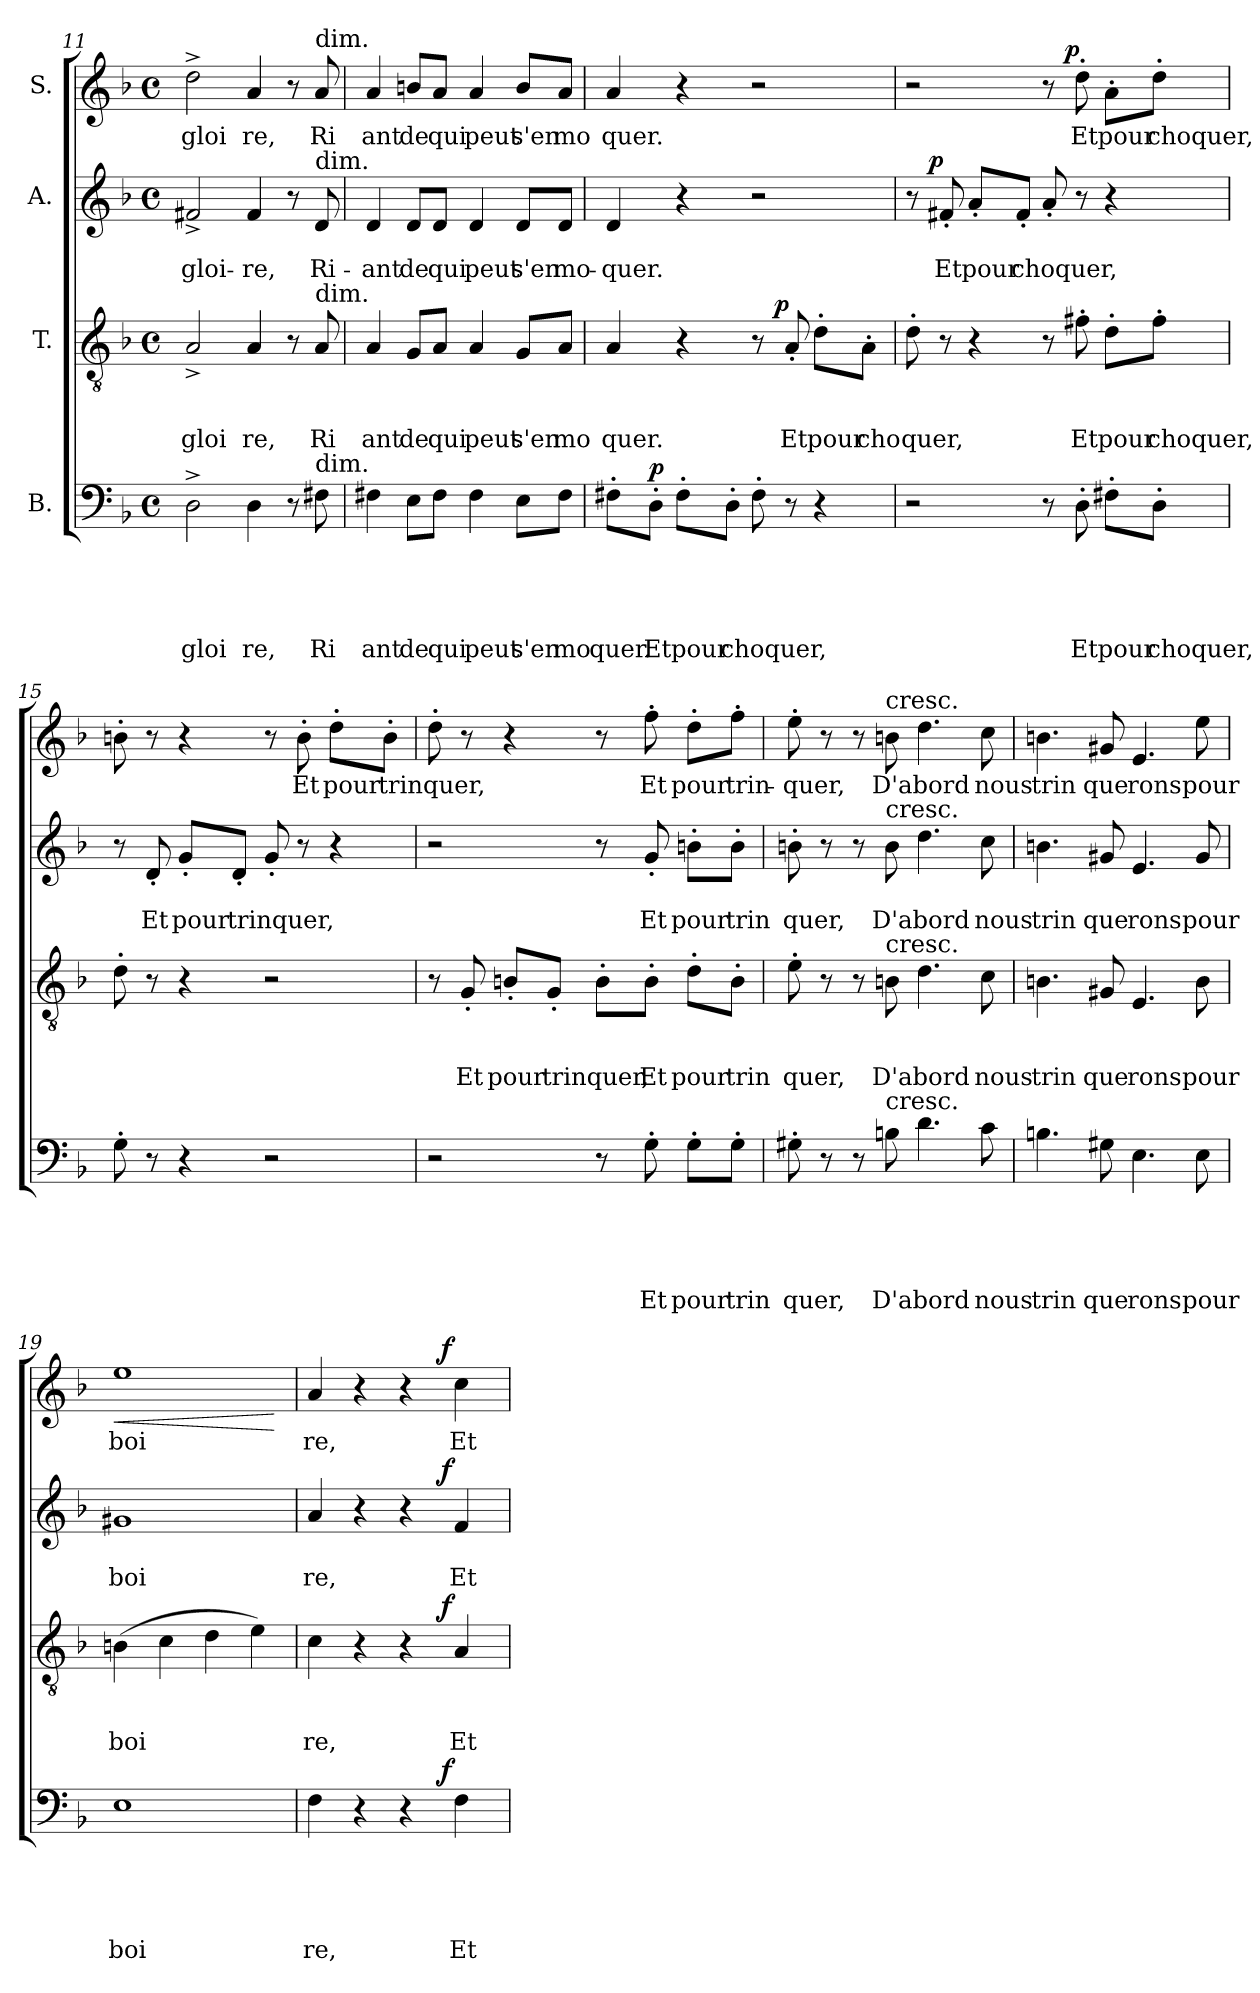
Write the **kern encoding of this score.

**kern	**text	**text	**text	**text	**text	**dynam	**kern	**text	**text	**text	**dynam	**kern	**text	**text	**dynam	**kern	**text	**dynam
*part4	*part4	*part4	*part4	*part4	*part4	*part4	*part3	*part3	*part3	*part3	*part3	*part2	*part2	*part2	*part2	*part1	*part1	*part1
*staff4	*staff4	*staff4	*staff4	*staff4	*staff4	*staff4	*staff3	*staff3	*staff3	*staff3	*staff3	*staff2	*staff2	*staff2	*staff2	*staff1	*staff1	*staff1
*I"B.	*	*	*	*	*	*	*I"T.	*	*	*	*	*I"A.	*	*	*	*I"S.	*	*
*clefF4	*	*	*	*	*	*	*clefGv2	*	*	*	*	*clefG2	*	*	*	*clefG2	*	*
*k[b-]	*	*	*	*	*	*	*k[b-]	*	*	*	*	*k[b-]	*	*	*	*k[b-]	*	*
*F:	*	*	*	*	*	*	*F:	*	*	*	*	*F:	*	*	*	*F:	*	*
*M4/4	*	*	*	*	*	*	*M4/4	*	*	*	*	*M4/4	*	*	*	*M4/4	*	*
*met(c)	*	*	*	*	*	*	*met(c)	*	*	*	*	*met(c)	*	*	*	*met(c)	*	*
=11	=11	=11	=11	=11	=11	=11	=11	=11	=11	=11	=11	=11	=11	=11	=11	=11	=11	=11
!	!	!	!	!	!LO:LY:b	!	!	!	!	!LO:LY:b	!	!	!	!LO:LY:b	!	!	!LO:LY:b	!
2D^>\	.	.	.	.	gloi	.	2A^</	.	.	gloi	.	2f#X^</	.	gloi-	.	2dd^>\	gloi	.
!	!	!	!	!	!LO:LY:b	!	!	!	!	!LO:LY:b	!	!	!	!LO:LY:b	!	!	!LO:LY:b	!
4D\	.	.	.	.	re,	.	4A/	.	.	re,	.	4f#/	.	-re,	.	4a/	re,	.
8r	.	.	.	.	.	.	8r	.	.	.	.	8r	.	.	.	8r	.	.
!	!	!	!	!	!	!	!	!	!	!	!	!	!	!	!	!LO:TX:a:t=dim.	!	!
!	!	!	!	!	!	!	!	!	!	!	!	!LO:TX:a:t=dim.	!	!	!	!	!	!
!	!	!	!	!	!	!	!LO:TX:a:t=dim.	!	!	!	!	!	!	!	!	!	!	!
!LO:TX:a:t=dim.	!	!	!	!	!	!	!	!	!	!	!	!	!	!	!	!	!	!
!	!	!	!	!	!LO:LY:b	!	!	!	!	!LO:LY:b	!	!	!	!LO:LY:b	!	!	!LO:LY:b	!
8F#X\	.	.	.	.	Ri	.	8A/	.	.	Ri	.	8d/	.	Ri-	.	8a/	Ri	.
=12	=12	=12	=12	=12	=12	=12	=12	=12	=12	=12	=12	=12	=12	=12	=12	=12	=12	=12
!	!	!	!	!	!LO:LY:b	!	!	!	!	!LO:LY:b	!	!	!	!LO:LY:b	!	!	!LO:LY:b	!
4F#X\	.	.	.	.	ant	.	4A/	.	.	ant	.	4d/	.	-ant	.	4a/	ant	.
!	!	!	!	!	!LO:LY:b	!	!	!	!	!LO:LY:b	!	!	!	!LO:LY:b	!	!	!LO:LY:b	!
8E\L	.	.	.	.	de	.	8G/L	.	.	de	.	8d/L	.	de	.	8bn/L	de	.
!	!	!	!	!	!LO:LY:b	!	!	!	!	!LO:LY:b	!	!	!	!LO:LY:b	!	!	!LO:LY:b	!
8F#\J	.	.	.	.	qui	.	8A/J	.	.	qui	.	8d/J	.	qui	.	8a/J	qui	.
!	!	!	!	!	!LO:LY:b	!	!	!	!	!LO:LY:b	!	!	!	!LO:LY:b	!	!	!LO:LY:b	!
4F#\	.	.	.	.	peut	.	4A/	.	.	peut	.	4d/	.	peut	.	4a/	peut	.
!	!	!	!	!	!LO:LY:b	!	!	!	!	!LO:LY:b	!	!	!	!LO:LY:b	!	!	!LO:LY:b	!
8E\L	.	.	.	.	s'en	.	8G/L	.	.	s'en	.	8d/L	.	s'en	.	8b/L	s'en	.
!	!	!	!	!	!LO:LY:b	!	!	!	!	!LO:LY:b	!	!	!	!LO:LY:b	!	!	!LO:LY:b	!
8F#\J	.	.	.	.	mo	.	8A/J	.	.	mo	.	8d/J	.	mo-	.	8a/J	mo	.
=13	=13	=13	=13	=13	=13	=13	=13	=13	=13	=13	=13	=13	=13	=13	=13	=13	=13	=13
!	!	!	!	!	!LO:LY:b	!	!	!	!	!LO:LY:b	!	!	!	!LO:LY:b	!	!	!LO:LY:b	!
*	*	*	*	*	*	*	*^	*	*	*	*	*	*	*	*	*	*	*
8F#X'>\L	.	.	.	.	quer.	.	4A/	2ryy	.	.	quer.	.	4d/	.	-quer.	.	4a/	quer.	.
!	!	!	!	!	!LO:LY:b	!LO:DY:a	!	!	!	!	!	!	!	!	!	!	!	!	!
8D'>\J	.	.	.	.	Et	p	.	.	.	.	.	.	.	.	.	.	.	.	.
!	!	!	!	!	!LO:LY:b	!	!	!	!	!	!	!	!	!	!	!	!	!	!
8F#'>\L	.	.	.	.	pour	.	4r	.	.	.	.	.	4r	.	.	.	4r	.	.
!	!	!	!	!	!LO:LY:b	!	!	!	!	!	!	!	!	!	!	!	!	!	!
8D'>\J	.	.	.	.	choquer,	.	.	.	.	.	.	.	.	.	.	.	.	.	.
8F#'>\	.	.	.	.	.	.	8r	16.ryy	.	.	.	.	2r	.	.	.	2r	.	.
!	!	!	!	!	!	!	!	!	!	!	!	!LO:DY:a	!	!	!	!	!	!	!
.	.	.	.	.	.	.	.	4ryy	.	.	.	p	.	.	.	.	.	.	.
!	!	!	!	!	!	!	!	!	!	!	!LO:LY:b	!	!	!	!	!	!	!	!
8r	.	.	.	.	.	.	8A'</	.	.	.	Et	.	.	.	.	.	.	.	.
!	!	!	!	!	!	!	!	!	!	!	!LO:LY:b	!	!	!	!	!	!	!	!
4r	.	.	.	.	.	.	8d'>\L	.	.	.	pour	.	.	.	.	.	.	.	.
.	.	.	.	.	.	.	.	8ryy	.	.	.	.	.	.	.	.	.	.	.
!	!	!	!	!	!	!	!	!	!	!	!LO:LY:b	!	!	!	!	!	!	!	!
.	.	.	.	.	.	.	8A'<\J	.	.	.	cho	.	.	.	.	.	.	.	.
.	.	.	.	.	.	.	.	32ryy	.	.	.	.	.	.	.	.	.	.	.
!!LO:LB:g=z
=14	=14	=14	=14	=14	=14	=14	=14	=14	=14	=14	=14	=14	=14	=14	=14	=14	=14	=14	=14
!	!	!	!	!	!	!	!	!	!	!	!LO:LY:b	!	!	!	!	!	!	!	!
*	*	*	*	*	*	*	*v	*v	*	*	*	*	*^	*	*	*	*^	*	*
2r	.	.	.	.	.	.	8d'>\	.	.	quer,	.	8r	16.ryy	.	.	.	2r	2ryy	.	.
!	!	!	!	!	!	!	!	!	!	!	!	!	!	!	!	!LO:DY:a	!	!	!	!
.	.	.	.	.	.	.	.	.	.	.	.	.	2ryy	.	.	p	.	.	.	.
!	!	!	!	!	!	!	!	!	!	!	!	!	!	!	!LO:LY:b	!	!	!	!	!
.	.	.	.	.	.	.	8r	.	.	.	.	8f#X'</	.	.	Et	.	.	.	.	.
!	!	!	!	!	!	!	!	!	!	!	!	!	!	!	!LO:LY:b	!	!	!	!	!
.	.	.	.	.	.	.	4r	.	.	.	.	8a'</L	.	.	pour	.	.	.	.	.
!	!	!	!	!	!	!	!	!	!	!	!	!	!	!	!LO:LY:b	!	!	!	!	!
.	.	.	.	.	.	.	.	.	.	.	.	8f#'</J	.	.	choquer,	.	.	.	.	.
8r	.	.	.	.	.	.	8r	.	.	.	.	8a'</	.	.	.	.	8r	16.ryy	.	.
!	!	!	!	!	!	!	!	!	!	!	!	!	!	!	!	!	!	!	!	!LO:DY:a
.	.	.	.	.	.	.	.	.	.	.	.	.	4ryy	.	.	.	.	4ryy	.	p
!	!	!	!	!	!LO:LY:b	!	!	!	!	!LO:LY:b	!	!	!	!	!	!	!	!	!LO:LY:b	!
8D'>\	.	.	.	.	Et	.	8f#X'>\	.	.	Et	.	8r	.	.	.	.	8dd'>\	.	Et	.
!	!	!	!	!	!LO:LY:b	!	!	!	!	!LO:LY:b	!	!	!	!	!	!	!	!	!LO:LY:b	!
8F#X'>\L	.	.	.	.	pour	.	8d'>\L	.	.	pour	.	4r	.	.	.	.	8a'<\L	.	pour	.
.	.	.	.	.	.	.	.	.	.	.	.	.	8ryy	.	.	.	.	8ryy	.	.
!	!	!	!	!	!LO:LY:b	!	!	!	!	!LO:LY:b	!	!	!	!	!	!	!	!	!LO:LY:b	!
8D'>\J	.	.	.	.	choquer,	.	8f#'>\J	.	.	choquer,	.	.	.	.	.	.	8dd'>\J	.	choquer,	.
.	.	.	.	.	.	.	.	.	.	.	.	.	32ryy	.	.	.	.	32ryy	.	.
*	*	*	*	*	*	*	*	*	*	*	*	*v	*v	*	*	*	*	*	*	*
*	*	*	*	*	*	*	*	*	*	*	*	*	*	*	*	*v	*v	*	*
=15	=15	=15	=15	=15	=15	=15	=15	=15	=15	=15	=15	=15	=15	=15	=15	=15	=15	=15
8G'>\	.	.	.	.	.	.	8d'>\	.	.	.	.	8r	.	.	.	8bn'>\	.	.
!	!	!	!	!	!	!	!	!	!	!	!	!	!	!LO:LY:b	!	!	!	!
8r	.	.	.	.	.	.	8r	.	.	.	.	8d'</	.	Et	.	8r	.	.
!	!	!	!	!	!	!	!	!	!	!	!	!	!	!LO:LY:b	!	!	!	!
4r	.	.	.	.	.	.	4r	.	.	.	.	8g'</L	.	pour	.	4r	.	.
!	!	!	!	!	!	!	!	!	!	!	!	!	!	!LO:LY:b	!	!	!	!
.	.	.	.	.	.	.	.	.	.	.	.	8d'</J	.	trinquer,	.	.	.	.
2r	.	.	.	.	.	.	2r	.	.	.	.	8g'</	.	.	.	8r	.	.
!	!	!	!	!	!	!	!	!	!	!	!	!	!	!	!	!	!LO:LY:b	!
.	.	.	.	.	.	.	.	.	.	.	.	8r	.	.	.	8b'>\	Et	.
!	!	!	!	!	!	!	!	!	!	!	!	!	!	!	!	!	!LO:LY:b	!
.	.	.	.	.	.	.	.	.	.	.	.	4r	.	.	.	8dd'>\L	pour	.
!	!	!	!	!	!	!	!	!	!	!	!	!	!	!	!	!	!LO:LY:b	!
.	.	.	.	.	.	.	.	.	.	.	.	.	.	.	.	8b'>\J	trinquer,	.
=16	=16	=16	=16	=16	=16	=16	=16	=16	=16	=16	=16	=16	=16	=16	=16	=16	=16	=16
2r	.	.	.	.	.	.	8r	.	.	.	.	2r	.	.	.	8dd'>\	.	.
!	!	!	!	!	!	!	!	!	!	!LO:LY:b	!	!	!	!	!	!	!	!
.	.	.	.	.	.	.	8G'</	.	.	Et	.	.	.	.	.	8r	.	.
!	!	!	!	!	!	!	!	!	!	!LO:LY:b	!	!	!	!	!	!	!	!
.	.	.	.	.	.	.	8Bn'>/L	.	.	pour	.	.	.	.	.	4r	.	.
!	!	!	!	!	!	!	!	!	!	!LO:LY:b	!	!	!	!	!	!	!	!
.	.	.	.	.	.	.	8G'</J	.	.	trinquer,	.	.	.	.	.	.	.	.
8r	.	.	.	.	.	.	8B'>\L	.	.	.	.	8r	.	.	.	8r	.	.
!	!	!	!	!	!LO:LY:b	!	!	!	!	!LO:LY:b	!	!	!	!LO:LY:b	!	!	!LO:LY:b	!
8G'>\	.	.	.	.	Et	.	8B'>\J	.	.	Et	.	8g'</	.	Et	.	8ff'>\	Et	.
!	!	!	!	!	!LO:LY:b	!	!	!	!	!LO:LY:b	!	!	!	!LO:LY:b	!	!	!LO:LY:b	!
8G'>\L	.	.	.	.	pour	.	8d'>\L	.	.	pour	.	8bn'>\L	.	pour	.	8dd'>\L	pour	.
!	!	!	!	!	!LO:LY:b	!	!	!	!	!LO:LY:b	!	!	!	!LO:LY:b	!	!	!LO:LY:b	!
8G'>\J	.	.	.	.	trin	.	8B'>\J	.	.	trin	.	8b'>\J	.	trin	.	8ff'>\J	trin-	.
!!LO:LB:g=z
=17	=17	=17	=17	=17	=17	=17	=17	=17	=17	=17	=17	=17	=17	=17	=17	=17	=17	=17
!	!	!	!	!	!LO:LY:b	!	!	!	!	!LO:LY:b	!	!	!	!LO:LY:b	!	!	!LO:LY:b	!
8G#X'>\	.	.	.	.	quer,	.	8e'>\	.	.	quer,	.	8bn'>\	.	quer,	.	8ee'>\	-quer,	.
8r	.	.	.	.	.	.	8r	.	.	.	.	8r	.	.	.	8r	.	.
8r	.	.	.	.	.	.	8r	.	.	.	.	8r	.	.	.	8r	.	.
!	!	!	!	!	!	!	!	!	!	!	!	!	!	!	!	!LO:TX:a:t=cresc.	!	!
!	!	!	!	!	!	!	!	!	!	!	!	!LO:TX:a:t=cresc.	!	!	!	!	!	!
!	!	!	!	!	!	!	!LO:TX:a:t=cresc.	!	!	!	!	!	!	!	!	!	!	!
!LO:TX:a:t=cresc.	!	!	!	!	!	!	!	!	!	!	!	!	!	!	!	!	!	!
!	!	!	!	!	!LO:LY:b	!	!	!	!	!LO:LY:b	!	!	!	!LO:LY:b	!	!	!LO:LY:b	!
8Bn\	.	.	.	.	D'a	.	8Bn\	.	.	D'a	.	8b\	.	D'a	.	8bn\	D'a	.
!	!	!	!	!	!LO:LY:b	!	!	!	!	!LO:LY:b	!	!	!	!LO:LY:b	!	!	!LO:LY:b	!
4.d\	.	.	.	.	bord	.	4.d\	.	.	bord	.	4.dd\	.	bord	.	4.dd\	bord	.
!	!	!	!	!	!LO:LY:b	!	!	!	!	!LO:LY:b	!	!	!	!LO:LY:b	!	!	!LO:LY:b	!
8c\	.	.	.	.	nous	.	8c\	.	.	nous	.	8cc\	.	nous	.	8cc\	nous	.
=18	=18	=18	=18	=18	=18	=18	=18	=18	=18	=18	=18	=18	=18	=18	=18	=18	=18	=18
!	!	!	!	!	!LO:LY:b	!	!	!	!	!LO:LY:b	!	!	!	!LO:LY:b	!	!	!LO:LY:b	!
4.Bn\	.	.	.	.	trin	.	4.Bn\	.	.	trin	.	4.bn\	.	trin	.	4.bn\	trin	.
!	!	!	!	!	!LO:LY:b	!	!	!	!	!LO:LY:b	!	!	!	!LO:LY:b	!	!	!LO:LY:b	!
8G#X\	.	.	.	.	que	.	8G#X/	.	.	que	.	8g#X/	.	que	.	8g#X/	que	.
!	!	!	!	!	!LO:LY:b	!	!	!	!	!LO:LY:b	!	!	!	!LO:LY:b	!	!	!LO:LY:b	!
4.E\	.	.	.	.	rons	.	4.E/	.	.	rons	.	4.e/	.	rons	.	4.e/	rons	.
!	!	!	!	!	!LO:LY:b	!	!	!	!	!LO:LY:b	!	!	!	!LO:LY:b	!	!	!LO:LY:b	!
8E\	.	.	.	.	pour	.	8B\	.	.	pour	.	8g#/	.	pour	.	8ee\	pour	.
=19	=19	=19	=19	=19	=19	=19	=19	=19	=19	=19	=19	=19	=19	=19	=19	=19	=19	=19
!	!	!	!	!	!LO:LY:b	!	!	!	!	!LO:LY:b	!	!	!	!LO:LY:b	!	!	!LO:LY:b	!LO:HP:b
1E	.	.	.	.	boi	.	(>4Bn\	.	.	boi	.	1g#X	.	boi	.	1ee	boi	<
.	.	.	.	.	.	.	4c\	.	.	.	.	.	.	.	.	.	.	.
.	.	.	.	.	.	.	4d\	.	.	.	.	.	.	.	.	.	.	.
.	.	.	.	.	.	.	4e\)	.	.	.	.	.	.	.	.	.	.	.
.	.	.	.	.	.	.	.	.	.	.	.	.	.	.	.	.	.	[
=20	=20	=20	=20	=20	=20	=20	=20	=20	=20	=20	=20	=20	=20	=20	=20	=20	=20	=20
!	!	!	!	!	!LO:LY:b	!	!	!	!	!LO:LY:b	!	!	!	!LO:LY:b	!	!	!LO:LY:b	!
*^	*	*	*	*	*	*	*^	*	*	*	*	*^	*	*	*	*^	*	*
4F\	2ryy	.	.	.	.	re,	.	4c\	2ryy	.	.	re,	.	4a/	2ryy	.	re,	.	4a/	2ryy	re,	.
4r	.	.	.	.	.	.	.	4r	.	.	.	.	.	4r	.	.	.	.	4r	.	.	.
4r	8..ryy	.	.	.	.	.	.	4r	8..ryy	.	.	.	.	4r	8..ryy	.	.	.	4r	8..ryy	.	.
!	!	!	!	!	!	!	!LO:DY:a	!	!	!	!	!	!LO:DY:a	!	!	!	!	!LO:DY:a	!	!	!	!LO:DY:a
.	4ryy	.	.	.	.	.	f	.	4ryy	.	.	.	f	.	4ryy	.	.	f	.	4ryy	.	f
!	!	!	!	!	!	!LO:LY:b	!	!	!	!	!	!LO:LY:b	!	!	!	!	!LO:LY:b	!	!	!	!LO:LY:b	!
4F\	.	.	.	.	.	Et	.	4A/	.	.	.	Et	.	4f/	.	.	Et	.	4cc\	.	Et	.
.	32ryy	.	.	.	.	.	.	.	32ryy	.	.	.	.	.	32ryy	.	.	.	.	32ryy	.	.
*v	*v	*	*	*	*	*	*	*	*	*	*	*	*	*v	*v	*	*	*	*v	*v	*	*
*	*	*	*	*	*	*	*v	*v	*	*	*	*	*	*	*	*	*	*	*
=	=	=	=	=	=	=	=	=	=	=	=	=	=	=	=	=	=	=
*-	*-	*-	*-	*-	*-	*-	*-	*-	*-	*-	*-	*-	*-	*-	*-	*-	*-	*-
